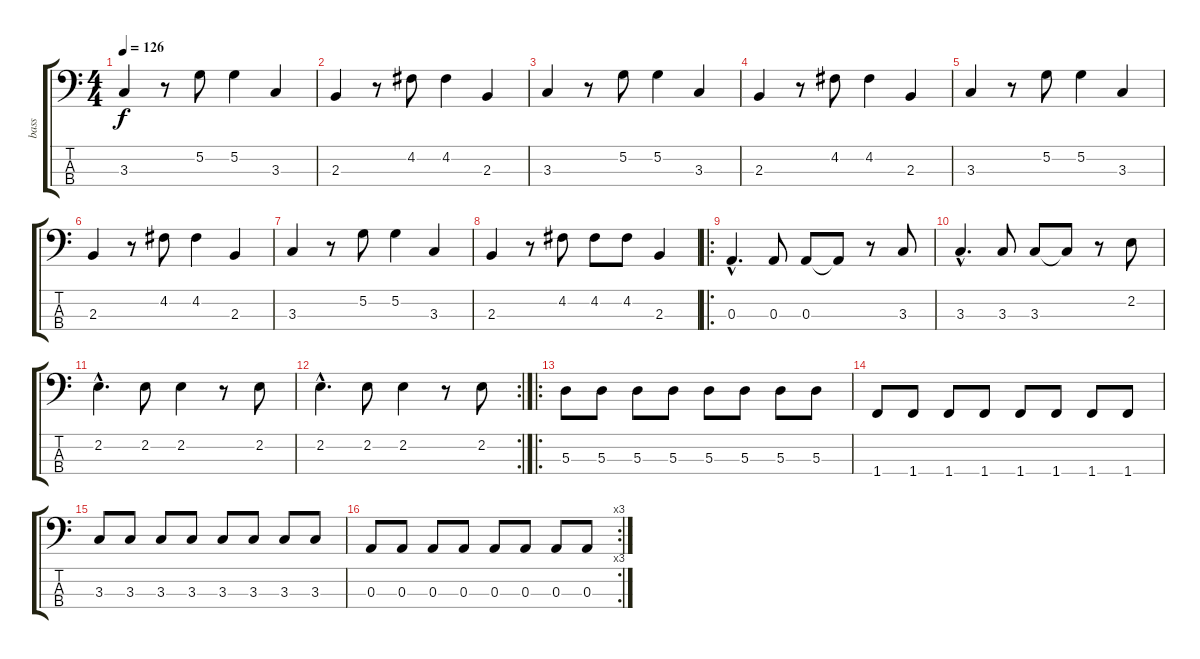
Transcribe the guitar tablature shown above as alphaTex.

\track ("bass" "bass") {instrument electricbassfinger}
\staff {score tabs}
\tuning (G2 D2 A1 E1) {hide}
\ts (4 4)
\tempo 126
\clef f4
\ks c
3.3.4{dy f} r.8 5.2.8 5.2.4 3.3.4 |
2.3.4 r.8 4.2.8 4.2.4 2.3.4 |
3.3.4 r.8 5.2.8 5.2.4 3.3.4 |
2.3.4 r.8 4.2.8 4.2.4 2.3.4 |
3.3.4 r.8 5.2.8 5.2.4 3.3.4 |
2.3.4 r.8 4.2.8 4.2.4 2.3.4 |
3.3.4 r.8 5.2.8 5.2.4 3.3.4 |
2.3.4 r.8 4.2.8 4.2.8 4.2.8 2.3.4 |
\ro
0.3{hac}.4{d} 0.3.8 0.3.8 0.3{t}.8 r.8 3.3.8 |
3.3{hac}.4{d} 3.3.8 3.3.8 3.3{t}.8 r.8 2.2.8 |
2.2{hac}.4{d} 2.2.8 2.2.4 r.8 2.2.8 |
\rc 2
2.2{hac}.4{d} 2.2.8 2.2.4 r.8 2.2.8 |
\ro
5.3.8 5.3.8 5.3.8 5.3.8 5.3.8 5.3.8 5.3.8 5.3.8 |
1.4.8 1.4.8 1.4.8 1.4.8 1.4.8 1.4.8 1.4.8 1.4.8 |
3.3.8 3.3.8 3.3.8 3.3.8 3.3.8 3.3.8 3.3.8 3.3.8 |
\rc 3
0.3.8 0.3.8 0.3.8 0.3.8 0.3.8 0.3.8 0.3.8 0.3.8
